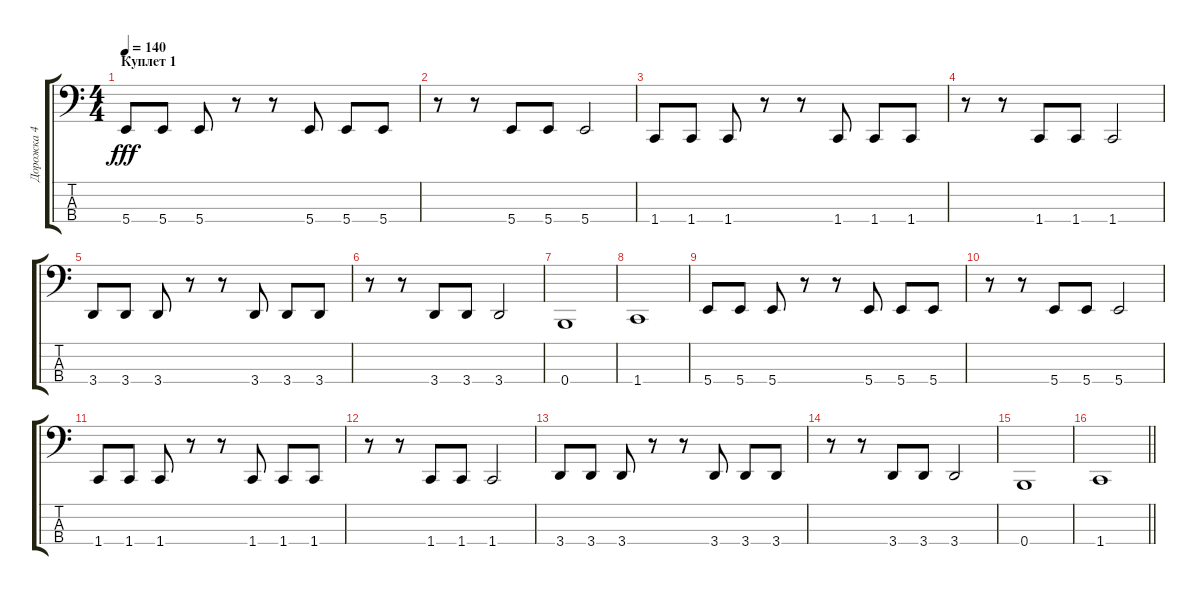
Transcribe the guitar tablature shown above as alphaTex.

\track ("Дорожка 4" "Дорожка 4") {instrument electricbassfinger}
\staff {score tabs}
\tuning (E2 B1 Gb1 B0) {hide}
\ts (4 4)
\section ("" "Куплет 1")
\tempo 140
\clef f4
\ks c
5.4.8{dy fff} 5.4.8 5.4.8 r.8 r.8 5.4.8 5.4.8 5.4.8 |
r.8 r.8 5.4.8 5.4.8 5.4.2 |
1.4.8 1.4.8 1.4.8 r.8 r.8 1.4.8 1.4.8 1.4.8 |
r.8 r.8 1.4.8 1.4.8 1.4.2 |
3.4.8 3.4.8 3.4.8 r.8 r.8 3.4.8 3.4.8 3.4.8 |
r.8 r.8 3.4.8 3.4.8 3.4.2 |
0.4.1 |
1.4.1 |
5.4.8 5.4.8 5.4.8 r.8 r.8 5.4.8 5.4.8 5.4.8 |
r.8 r.8 5.4.8 5.4.8 5.4.2 |
1.4.8 1.4.8 1.4.8 r.8 r.8 1.4.8 1.4.8 1.4.8 |
r.8 r.8 1.4.8 1.4.8 1.4.2 |
3.4.8 3.4.8 3.4.8 r.8 r.8 3.4.8 3.4.8 3.4.8 |
r.8 r.8 3.4.8 3.4.8 3.4.2 |
0.4.1 |
\barLineRight lightlight
1.4.1
